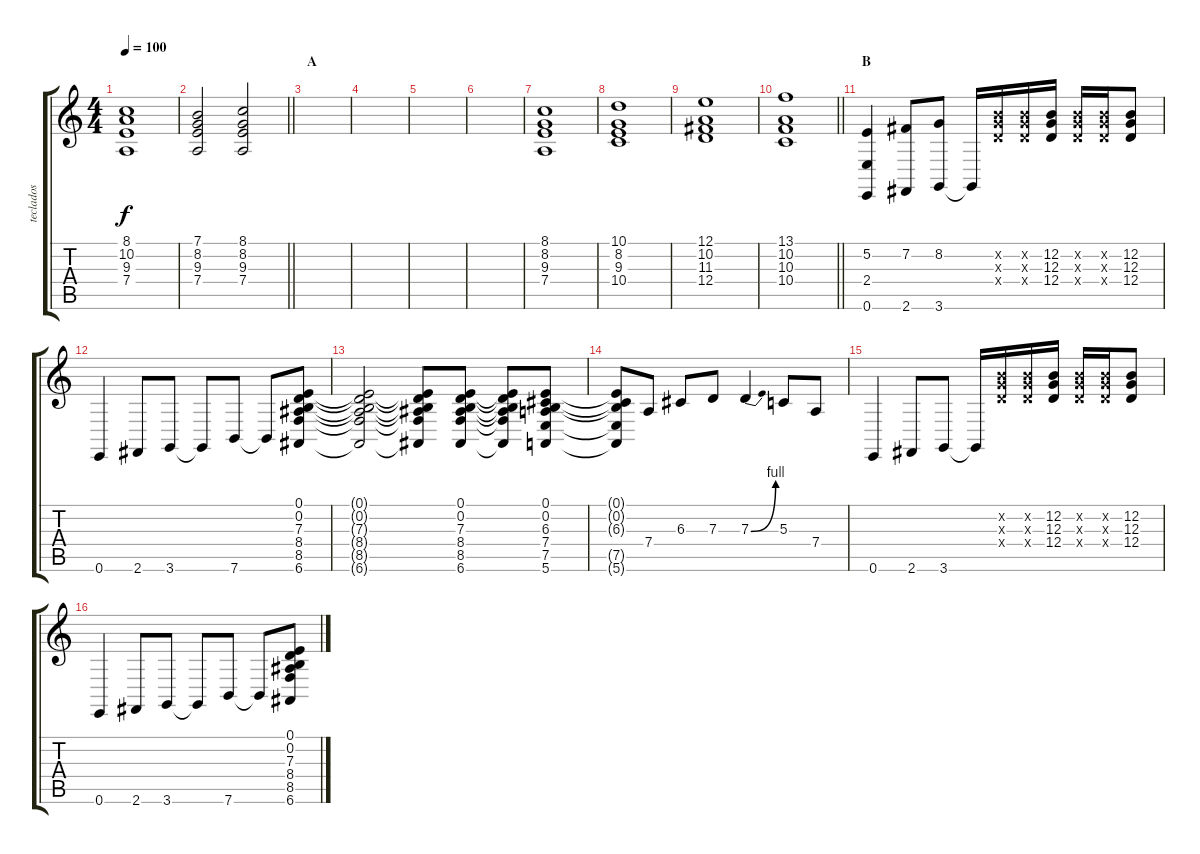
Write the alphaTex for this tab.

\track ("teclados" "teclados") {instrument drawbarorgan}
\staff {score tabs}
\tuning (E4 B3 G3 D3 A2 E2) {hide}
\ts (4 4)
\tempo 100
\clef g2
\ks c
(8.1 10.2 9.3 7.4).1{dy f} |
\barLineRight lightlight
(7.1 8.2 9.3 7.4).2 (8.1 8.2 9.3 7.4).2 |
\section ("" "A")
|
|
|
|
(8.1 8.2 9.3 7.4).1 |
(10.1 8.2 9.3 10.4).1 |
(12.1 10.2 11.3 12.4).1 |
\barLineRight lightlight
(13.1 10.2 10.3 10.4).1 |
\section ("" "B")
(5.2 2.4 0.6).4 (7.2 2.6).8 (8.2 3.6).8 3.6{t}.16 (12.2{x} 12.3{x} 12.4{x}).16 (12.2{x} 12.3{x} 12.4{x}).16 (12.2 12.3 12.4).16 (12.2{x} 12.3{x} 12.4{x}).16 (12.2{x} 12.3{x} 12.4{x}).16 (12.2 12.3 12.4).8 |
0.6.4 2.6.8 3.6.8 3.6{t}.8 7.6.8 7.6{t}.8 (0.1 0.2 7.3 8.4 8.5 6.6).8 |
(0.1{t} 0.2{t} 7.3{t} 8.4{t} 8.5{t} 6.6{t}).2 (0.1{t} 0.2{t} 7.3{t} 8.4{t} 8.5{t} 6.6{t}).8 (0.1 0.2 7.3 8.4 8.5 6.6).8 (0.1{t} 0.2{t} 7.3{t} 8.4{t} 8.5{t} 6.6{t}).8 (0.1 0.2 6.3 7.4 7.5 5.6).8 |
(0.1{t} 0.2{t} 6.3{t} 7.5{t} 5.6{t}).8 7.4.8 6.3.8 7.3.8 7.3{be (bend 0 0 60 4)}.4 5.3.8 7.4.8 |
0.6.4 2.6.8 3.6.8 3.6{t}.16 (12.2{x} 12.3{x} 12.4{x}).16 (12.2{x} 12.3{x} 12.4{x}).16 (12.2 12.3 12.4).16 (12.2{x} 12.3{x} 12.4{x}).16 (12.2{x} 12.3{x} 12.4{x}).16 (12.2 12.3 12.4).8 |
0.6.4 2.6.8 3.6.8 3.6{t}.8 7.6.8 7.6{t}.8 (0.1 0.2 7.3 8.4 8.5 6.6).8
